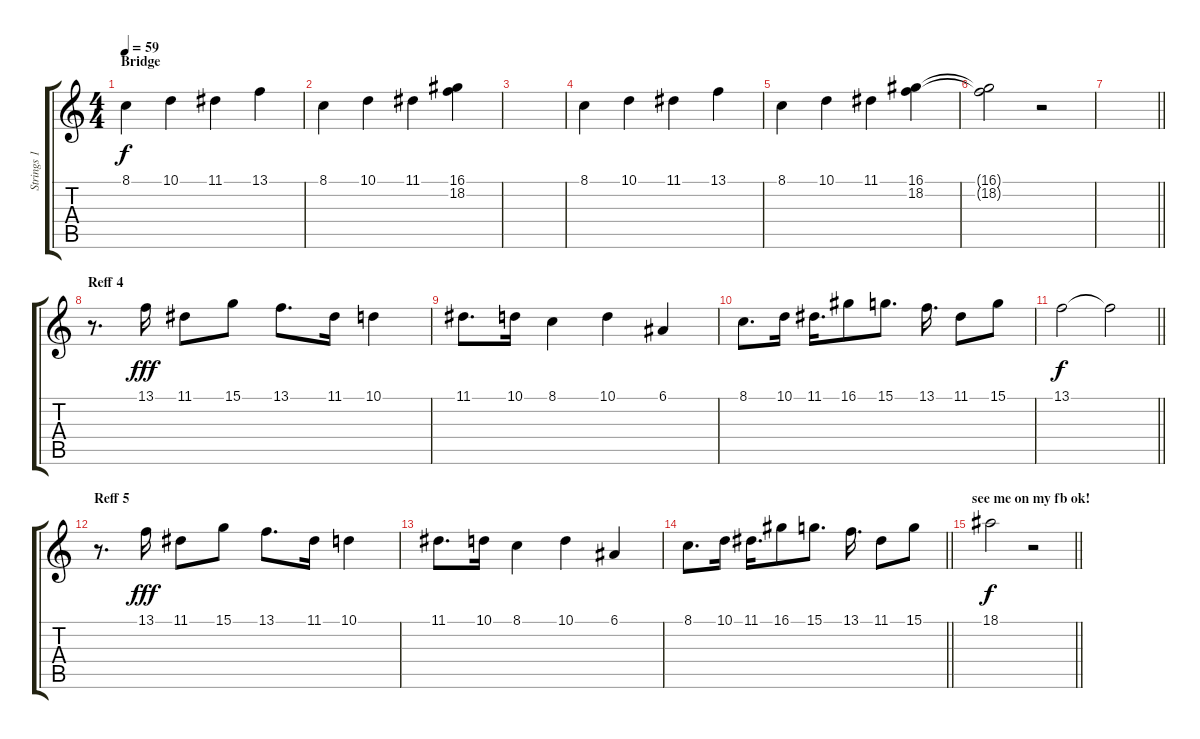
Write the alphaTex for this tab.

\track ("Strings 1" "Strings 1") {instrument synthstrings1}
\staff {score tabs}
\tuning (E4 B3 G3 D3 A2 E2) {hide}
\ts (4 4)
\section ("" "Bridge")
\tempo 59
\clef g2
\ks c
8.1.4{dy f} 10.1.4 11.1.4 13.1.4 |
8.1.4 10.1.4 11.1.4 (16.1 18.2).4 |
|
8.1.4 10.1.4 11.1.4 13.1.4 |
8.1.4 10.1.4 11.1.4 (16.1 18.2).4 |
(16.1{t} 18.2{t}).2 r.2 |
\barLineRight lightlight
|
\section ("" "Reff 4")
r.8{d} 13.1.16{dy fff} 11.1.8 15.1.8 13.1.8{d} 11.1.16 10.1.4 |
11.1.8{d} 10.1.16 8.1.4 10.1.4 6.1.4 |
8.1.8{d} 10.1.16 11.1.16{d} 16.1.8 15.1.8{d} 13.1.16{d} 11.1.8 15.1.8 |
\barLineRight lightlight
13.1.2{dy f} 13.1{t}.2 |
\section ("" "Reff 5")
r.8{d} 13.1.16{dy fff} 11.1.8 15.1.8 13.1.8{d} 11.1.16 10.1.4 |
11.1.8{d} 10.1.16 8.1.4 10.1.4 6.1.4 |
\barLineRight lightlight
8.1.8{d} 10.1.16 11.1.16{d} 16.1.8 15.1.8{d} 13.1.16{d} 11.1.8 15.1.8 |
\section ("" "see me on my fb ok!")
\barLineRight lightlight
18.1.2{dy f} r.2
